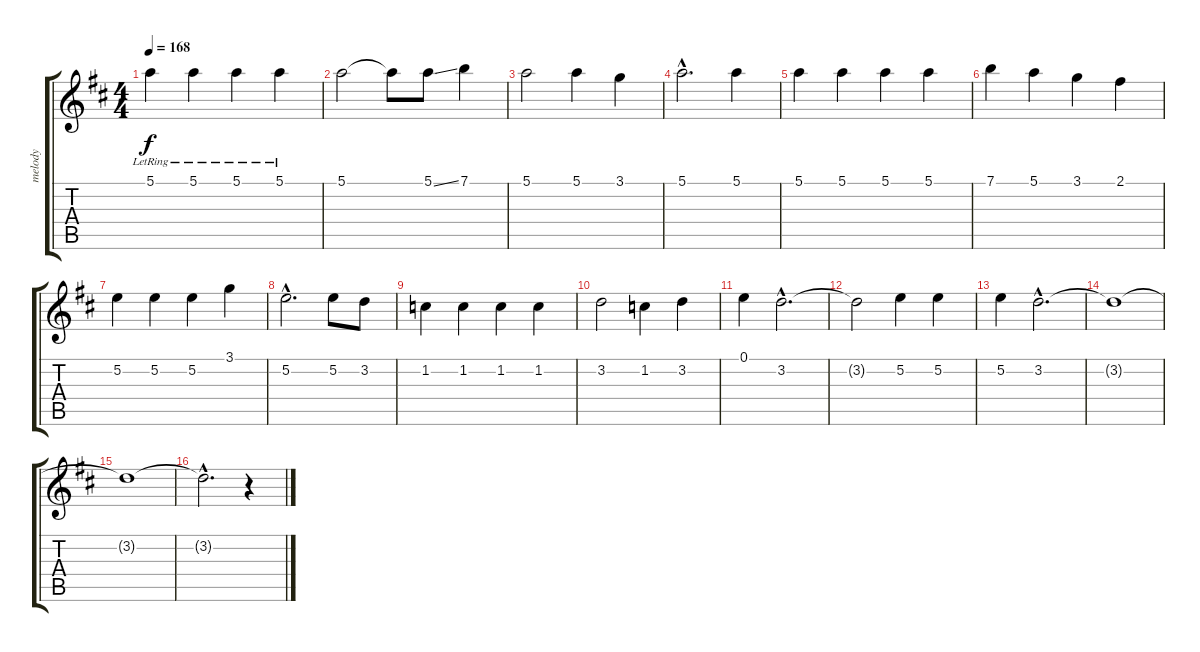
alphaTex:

\track ("melody" "melody") {instrument acousticguitarsteel}
\staff {score tabs}
\tuning (E4 B3 G3 D3 A2 E2) {hide}
\ts (4 4)
\tempo 168
\clef g2
\ks d
5.1{lr}.4{dy f} 5.1{lr}.4 5.1{lr}.4 5.1{lr}.4 |
5.1.2 5.1{t}.8 5.1{ss}.8 7.1.4 |
5.1.2 5.1.4 3.1.4 |
5.1{hac}.2{d} 5.1.4 |
5.1.4 5.1.4 5.1.4 5.1.4 |
7.1.4 5.1.4 3.1.4 2.1.4 |
5.2.4 5.2.4 5.2.4 3.1.4 |
5.2{hac}.2{d} 5.2.8 3.2.8 |
1.2.4 1.2.4 1.2.4 1.2.4 |
3.2.2 1.2.4 3.2.4 |
0.1.4 3.2{hac}.2{d} |
3.2{t}.2 5.2.4 5.2.4 |
5.2.4 3.2{hac}.2{d} |
3.2{t}.1 |
3.2{t}.1 |
3.2{hac t}.2{d} r.4
